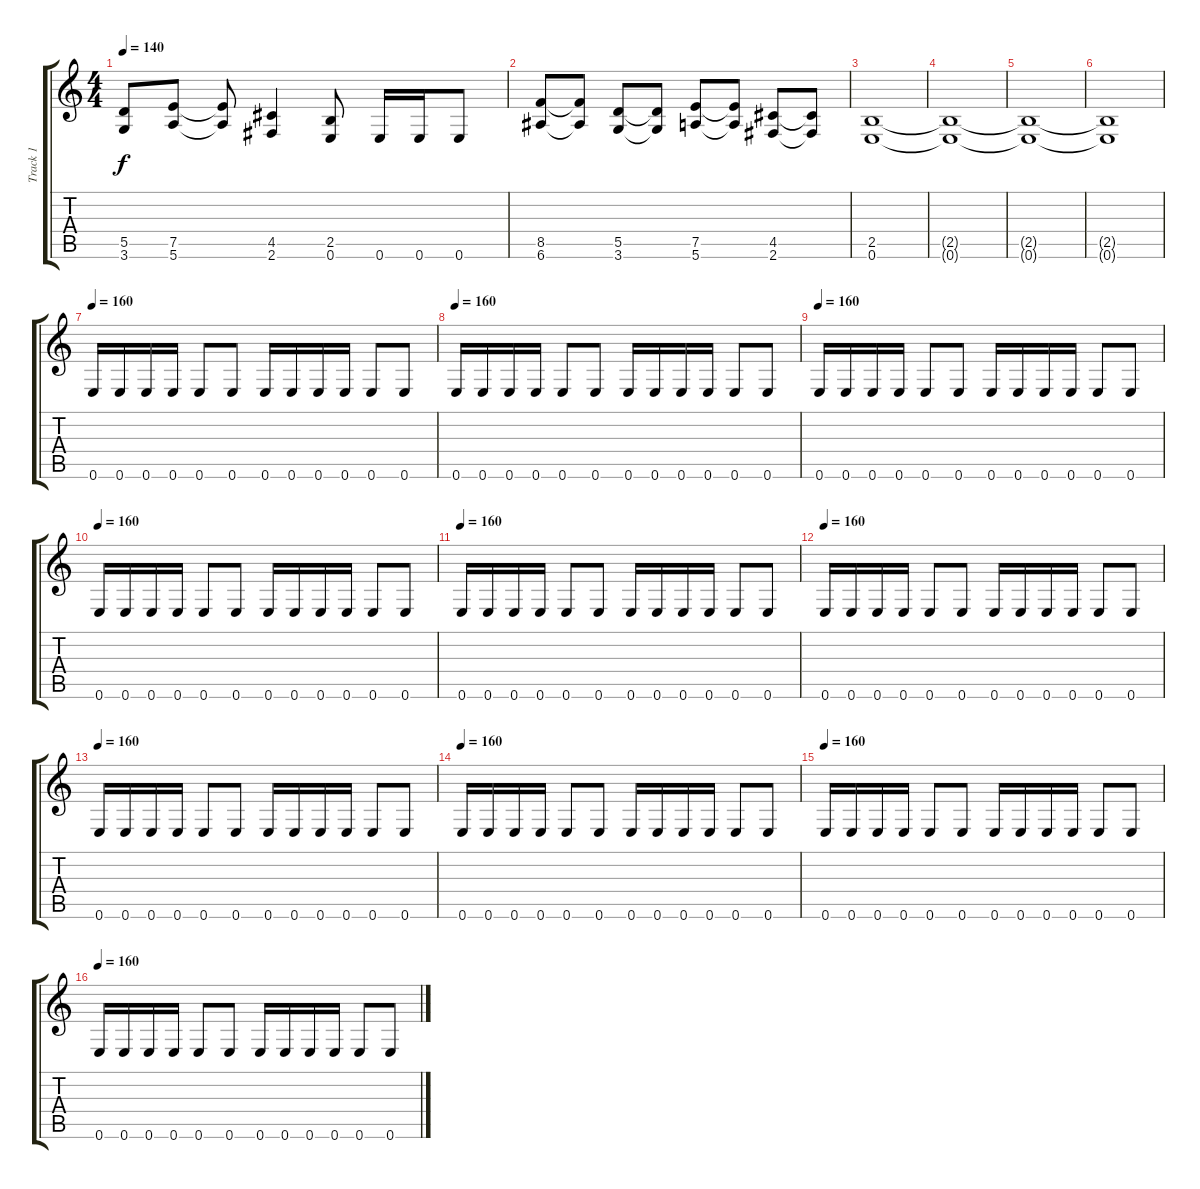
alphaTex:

\track ("Track 1" "Track 1") {instrument distortionguitar}
\staff {score tabs}
\tuning (E4 B3 G3 D3 A2 E2) {hide}
\ts (4 4)
\tempo 140
\clef g2
\ks c
(5.5{t} 3.6{t}).8{dy f} (7.5 5.6).8 (7.5{t} 5.6{t}).8 (4.5 2.6).4 (2.5 0.6).8 0.6.16 0.6.16 0.6.8 |
(8.5 6.6).8 (8.5{t} 6.6{t}).8 (5.5 3.6).8 (5.5{t} 3.6{t}).8 (7.5 5.6).8 (7.5{t} 5.6{t}).8 (4.5 2.6).8 (4.5{t} 2.6{t}).8 |
(2.5 0.6).1 |
(2.5{t} 0.6{t}).1 |
(2.5{t} 0.6{t}).1 |
(2.5{t} 0.6{t}).1 |
\tempo 160
0.6.16 0.6.16 0.6.16 0.6.16 0.6.8 0.6.8 0.6.16 0.6.16 0.6.16 0.6.16 0.6.8 0.6.8 |
\tempo 160
0.6.16 0.6.16 0.6.16 0.6.16 0.6.8 0.6.8 0.6.16 0.6.16 0.6.16 0.6.16 0.6.8 0.6.8 |
\tempo 160
0.6.16 0.6.16 0.6.16 0.6.16 0.6.8 0.6.8 0.6.16 0.6.16 0.6.16 0.6.16 0.6.8 0.6.8 |
\tempo 160
0.6.16 0.6.16 0.6.16 0.6.16 0.6.8 0.6.8 0.6.16 0.6.16 0.6.16 0.6.16 0.6.8 0.6.8 |
\tempo 160
0.6.16 0.6.16 0.6.16 0.6.16 0.6.8 0.6.8 0.6.16 0.6.16 0.6.16 0.6.16 0.6.8 0.6.8 |
\tempo 160
0.6.16 0.6.16 0.6.16 0.6.16 0.6.8 0.6.8 0.6.16 0.6.16 0.6.16 0.6.16 0.6.8 0.6.8 |
\tempo 160
0.6.16 0.6.16 0.6.16 0.6.16 0.6.8 0.6.8 0.6.16 0.6.16 0.6.16 0.6.16 0.6.8 0.6.8 |
\tempo 160
0.6.16 0.6.16 0.6.16 0.6.16 0.6.8 0.6.8 0.6.16 0.6.16 0.6.16 0.6.16 0.6.8 0.6.8 |
\tempo 160
0.6.16 0.6.16 0.6.16 0.6.16 0.6.8 0.6.8 0.6.16 0.6.16 0.6.16 0.6.16 0.6.8 0.6.8 |
\tempo 160
0.6.16 0.6.16 0.6.16 0.6.16 0.6.8 0.6.8 0.6.16 0.6.16 0.6.16 0.6.16 0.6.8 0.6.8
